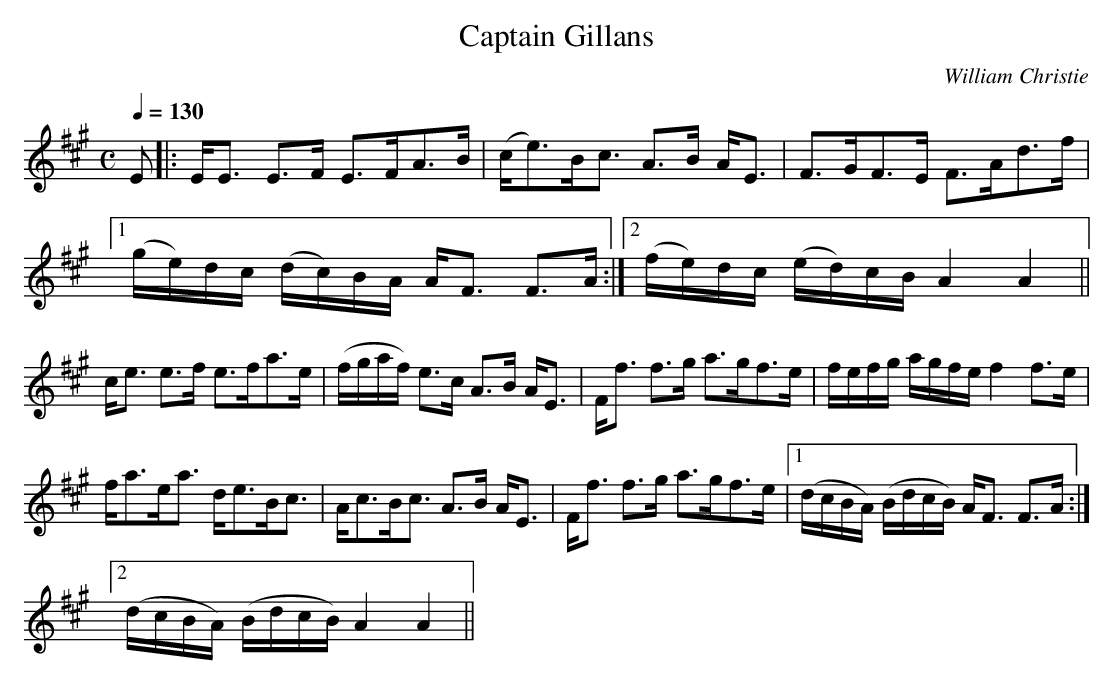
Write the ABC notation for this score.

X:1
T:Captain Gillans
C:William Christie
M:C
L:1/8
Q:1/4=130
K:A
E|:E<E E>F E>FA>B|(c<e)B<c A>B A<E|F>GF>E F>Ad>f|1
(g/e/)d/c/ (d/c/)B/A/ A<F F>A:|2 (f/e/)d/c/ (e/d/)c/B/ A2A2||
c<e e>f e>fa>e|(f/g/a/f/) e>c A>B A<E|F<f f>g a>gf>e|f/e/f/g/ a/g/f/e/ f2 f>e|
f<ae<a d<eB<c|A<cB<c A>B A<E|F<f f>g a>gf>e|1 (d/c/B/A/) (B/d/c/B/) A<F F>A:|2
(d/c/B/A/) (B/d/c/B/) A2A2||
